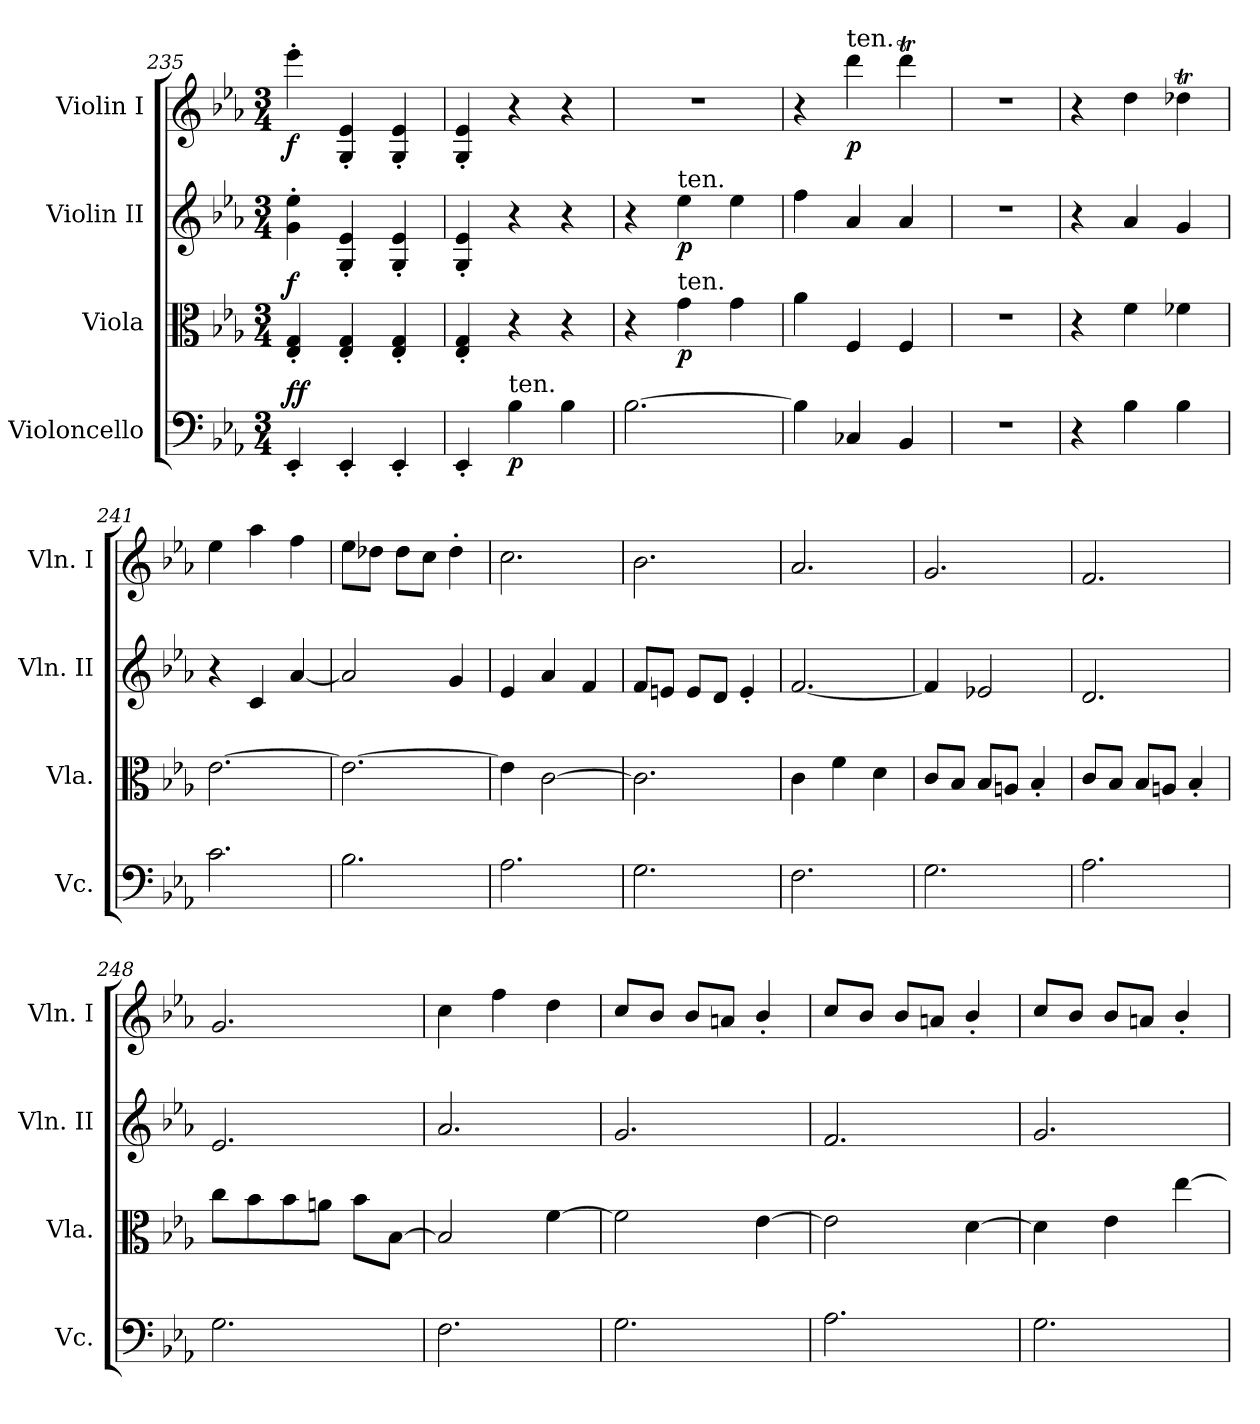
**kern	**dynam	**kern	**dynam	**kern	**dynam	**kern	**dynam
*part4	*part4	*part3	*part3	*part2	*part2	*part1	*part1
*staff4	*staff4	*staff3	*staff3	*staff2	*staff2	*staff1	*staff1
*I"Violoncello	*	*I"Viola	*	*I"Violin II	*	*I"Violin I	*
*I'Vc.	*	*I'Vla.	*	*I'Vln. II	*	*I'Vln. I	*
*clefF4	*	*clefC3	*	*clefG2	*	*clefG2	*
*k[b-e-a-]	*	*k[b-e-a-]	*	*k[b-e-a-]	*	*k[b-e-a-]	*
*E-:	*	*E-:	*	*E-:	*	*E-:	*
*M3/4	*	*M3/4	*	*M3/4	*	*M3/4	*
=235	=235	=235	=235	=235	=235	=235	=235
!	!LO:DY:a	!	!	!	!	!	!
!	!LO:DY:n=1:b	!	!LO:DY:a	!	!	!	!LO:DY:b
4EE-'/	f f	4E-/' 4G/'	f	4g\' 4ee-\'	.	4eee-'\	f
4EE-'/	.	4E-/' 4G/'	.	4G/' 4e-/'	.	4G/' 4e-/'	.
4EE-'/	.	4E-/' 4G/'	.	4G/' 4e-/'	.	4G/' 4e-/'	.
=236	=236	=236	=236	=236	=236	=236	=236
4EE-'/	.	4E-/' 4G/'	.	4G/' 4e-/'	.	4G/' 4e-/'	.
!LO:TX:a:t=ten.	!	!	!	!	!	!	!
!	!LO:DY:b	!	!	!	!	!	!
4B-\	p	4r	.	4r	.	4r	.
4B-\	.	4r	.	4r	.	4r	.
=237	=237	=237	=237	=237	=237	=237	=237
[2.B-\	.	4r	.	4r	.	2.r	.
!	!	!	!	!LO:TX:a:t=ten.	!	!	!
!	!	!LO:TX:a:t=ten.	!	!	!	!	!
!	!	!	!LO:DY:b	!	!LO:DY:b	!	!
.	.	4g\	p	4ee-\	p	.	.
.	.	4g\	.	4ee-\	.	.	.
=238	=238	=238	=238	=238	=238	=238	=238
4B-\]	.	4a-\	.	4ff\	.	4r	.
!	!	!	!	!	!	!LO:TX:a:t=ten.	!
!	!	!	!	!	!	!	!LO:DY:b
4C-X/	.	4F/	.	4a-/	.	4ddd\	p
4BB-/	.	4F/	.	4a-/	.	4dddt\	.
=239	=239	=239	=239	=239	=239	=239	=239
2.r	.	2.r	.	2.r	.	2.r	.
!!LO:LB:g=z
=240	=240	=240	=240	=240	=240	=240	=240
4r	.	4r	.	4r	.	4r	.
4B-\	.	4f\	.	4a-/	.	4dd\	.
4B-\	.	4f-X\	.	4g/	.	4dd-XT\	.
=241	=241	=241	=241	=241	=241	=241	=241
2.c\	.	[2.e-\	.	4r	.	4ee-\	.
.	.	.	.	4c/	.	4aa-\	.
.	.	.	.	[4a-/	.	4ff\	.
=242	=242	=242	=242	=242	=242	=242	=242
2.B-\	.	2.e-\_	.	2a-/]	.	8ee-\L	.
.	.	.	.	.	.	8dd-X\J	.
.	.	.	.	.	.	8dd-\L	.
.	.	.	.	.	.	8cc\J	.
.	.	.	.	4g/	.	4dd-'\	.
=243	=243	=243	=243	=243	=243	=243	=243
2.A-\	.	4e-\]	.	4e-/	.	2.cc\	.
.	.	[2c\	.	4a-/	.	.	.
.	.	.	.	4f/	.	.	.
=244	=244	=244	=244	=244	=244	=244	=244
2.G\	.	2.c\]	.	8f/L	.	2.b-\	.
.	.	.	.	8en/J	.	.	.
.	.	.	.	8e/L	.	.	.
.	.	.	.	8d/J	.	.	.
.	.	.	.	4e'/	.	.	.
=245	=245	=245	=245	=245	=245	=245	=245
2.F\	.	4c\	.	[2.f/	.	2.a-/	.
.	.	4f\	.	.	.	.	.
.	.	4d\	.	.	.	.	.
=246	=246	=246	=246	=246	=246	=246	=246
2.G\	.	8c/L	.	4f/]	.	2.g/	.
.	.	8B-/J	.	.	.	.	.
.	.	8B-/L	.	2e-X/	.	.	.
.	.	8An/J	.	.	.	.	.
.	.	4B-'/	.	.	.	.	.
!!LO:LB:g=z
=247	=247	=247	=247	=247	=247	=247	=247
2.A-\	.	8c/L	.	2.d/	.	2.f/	.
.	.	8B-/J	.	.	.	.	.
.	.	8B-/L	.	.	.	.	.
.	.	8An/J	.	.	.	.	.
.	.	4B-'/	.	.	.	.	.
=248	=248	=248	=248	=248	=248	=248	=248
2.G\	.	8cc\L	.	2.e-/	.	2.g/	.
.	.	8b-\	.	.	.	.	.
.	.	8b-\	.	.	.	.	.
.	.	8an\J	.	.	.	.	.
.	.	8b-\L	.	.	.	.	.
.	.	[8B-\J	.	.	.	.	.
=249	=249	=249	=249	=249	=249	=249	=249
2.F\	.	2B-/]	.	2.a-/	.	4cc\	.
.	.	.	.	.	.	4ff\	.
.	.	[4f\	.	.	.	4dd\	.
=250	=250	=250	=250	=250	=250	=250	=250
2.G\	.	2f\]	.	2.g/	.	8cc/L	.
.	.	.	.	.	.	8b-/J	.
.	.	.	.	.	.	8b-/L	.
.	.	.	.	.	.	8an/J	.
.	.	[4e-\	.	.	.	4b-'/	.
=251	=251	=251	=251	=251	=251	=251	=251
2.A-\	.	2e-\]	.	2.f/	.	8cc/L	.
.	.	.	.	.	.	8b-/J	.
.	.	.	.	.	.	8b-/L	.
.	.	.	.	.	.	8an/J	.
.	.	[4d\	.	.	.	4b-'/	.
=252	=252	=252	=252	=252	=252	=252	=252
2.G\	.	4d\]	.	2.g/	.	8cc/L	.
.	.	.	.	.	.	8b-/J	.
.	.	4e-\	.	.	.	8b-/L	.
.	.	.	.	.	.	8an/J	.
.	.	[4ee-\	.	.	.	4b-'/	.
=	=	=	=	=	=	=	=
*-	*-	*-	*-	*-	*-	*-	*-
